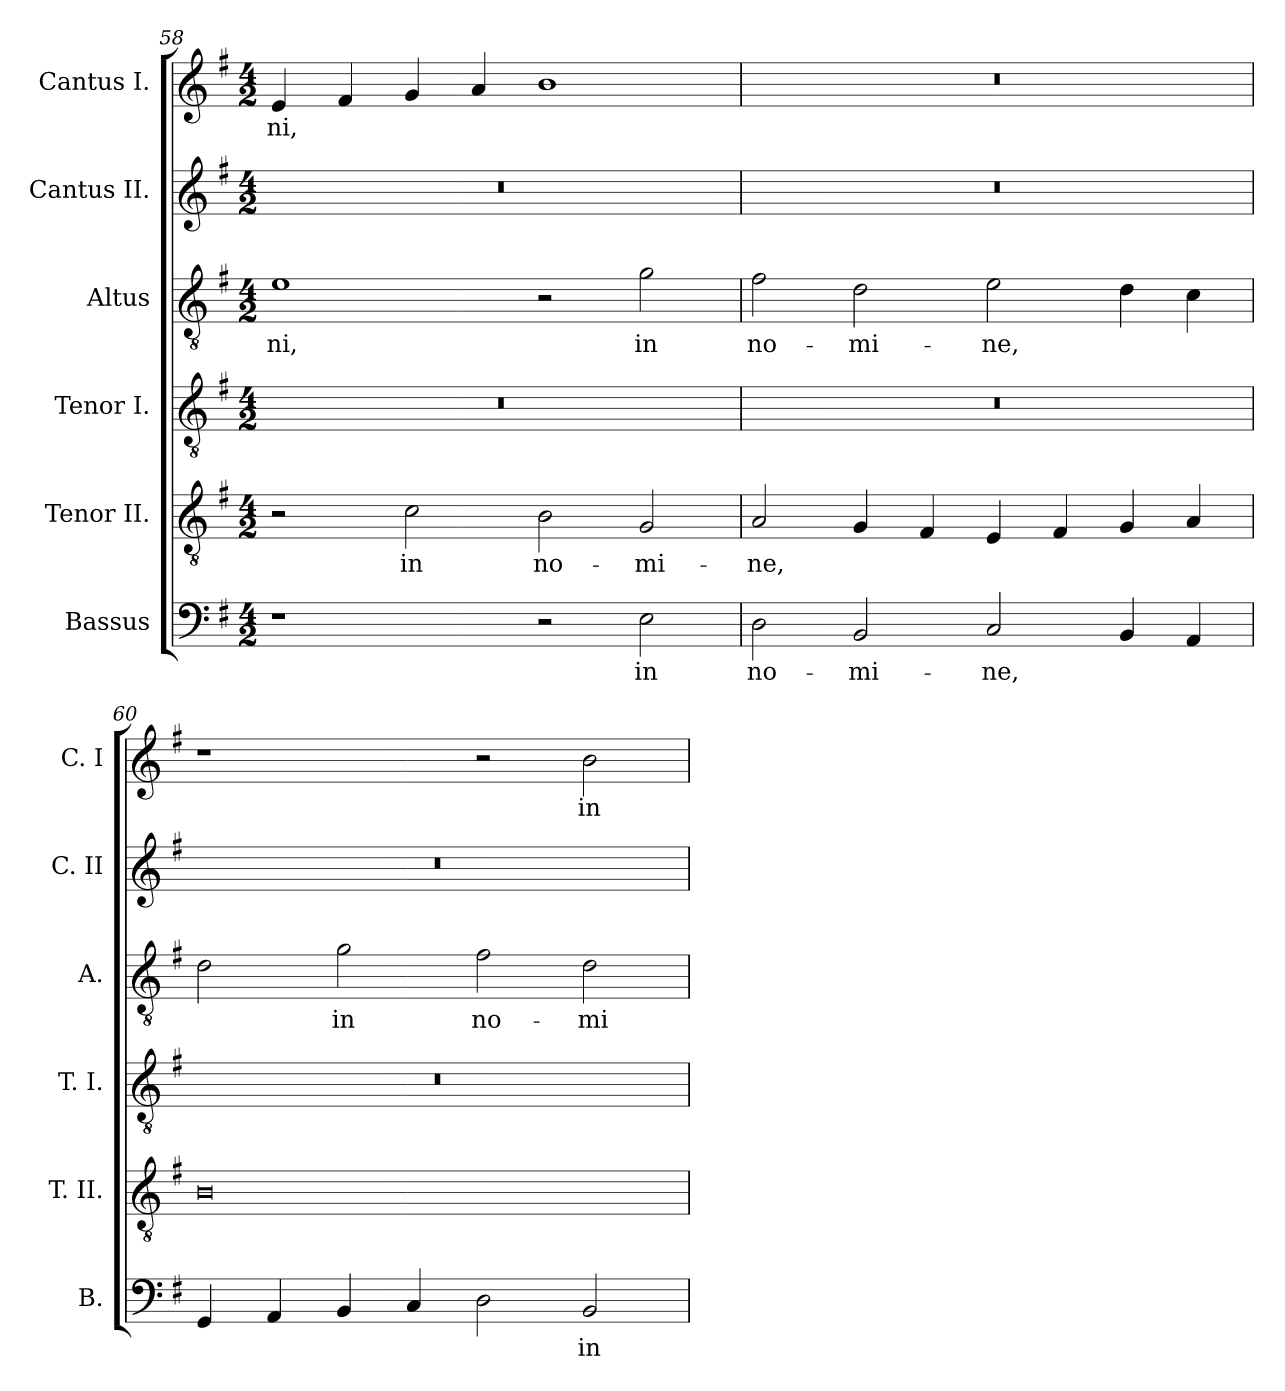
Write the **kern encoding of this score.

**kern	**text	**kern	**text	**kern	**kern	**text	**kern	**kern	**text
*part6	*part6	*part5	*part5	*part4	*part3	*part3	*part2	*part1	*part1
*staff6	*staff6	*staff5	*staff5	*staff4	*staff3	*staff3	*staff2	*staff1	*staff1
*I"Bassus	*	*I"Tenor II.	*	*I"Tenor I.	*I"Altus	*	*I"Cantus II.	*I"Cantus I.	*
*I'B.	*	*I'T. II.	*	*I'T. I.	*I'A.	*	*I'C. II	*I'C. I	*
*clefF4	*	*clefGv2	*	*clefGv2	*clefGv2	*	*clefG2	*clefG2	*
*	*	*ITrd7c12	*	*ITrd7c12	*ITrd7c12	*	*	*	*
*k[f#]	*	*k[f#]	*	*k[f#]	*k[f#]	*	*k[f#]	*k[f#]	*
*G:	*	*G:	*	*G:	*G:	*	*G:	*G:	*
*M4/2	*	*M4/2	*	*M4/2	*M4/2	*	*M4/2	*M4/2	*
=58	=58	=58	=58	=58	=58	=58	=58	=58	=58
!	!	!	!	!LO:N:vis=1	!	!	!	!	!
!	!	!	!	!	!	!LO:LY:b:color=#000000	!LO:N:vis=1	!	!
!	!	!	!	!	!	!	!	!	!LO:LY:b:color=#000000
1r	.	2r	.	0r	1Ei	-ni,	0r	4ei/	-ni,
.	.	.	.	.	.	.	.	4f#i/	.
!	!	!	!LO:LY:b:color=#000000	!	!	!	!	!	!
.	.	2Ci\	in	.	.	.	.	4gi/	.
.	.	.	.	.	.	.	.	4ai/	.
!	!	!	!LO:LY:b:color=#000000	!	!	!	!	!	!
2r	.	2BBi\	no-	.	2r	.	.	1bi	.
!	!LO:LY:b:color=#000000	!	!	!	!	!	!	!	!
!	!	!	!LO:LY:b:color=#000000	!	!	!	!	!	!
!	!	!	!	!	!	!LO:LY:b:color=#000000	!	!	!
2Ei\	in	2GGi/	-mi-	.	2Gi\	in	.	.	.
!!LO:LB:g=z
=59	=59	=59	=59	=59	=59	=59	=59	=59	=59
!	!LO:LY:b:color=#000000	!	!	!	!	!	!	!	!
!	!	!	!LO:LY:b:color=#000000	!LO:N:vis=1	!	!	!	!	!
!	!	!	!	!	!	!LO:LY:b:color=#000000	!LO:N:vis=1	!LO:N:vis=1	!
2Di\	no-	2AAi/	-ne,	0r	2F#i\	no-	0r	0r	.
!	!LO:LY:b:color=#000000	!	!	!	!	!	!	!	!
!	!	!	!	!	!	!LO:LY:b:color=#000000	!	!	!
2BBi/	-mi-	4GGi/	.	.	2Di\	-mi-	.	.	.
.	.	4FF#i/	.	.	.	.	.	.	.
!	!LO:LY:b:color=#000000	!	!	!	!	!	!	!	!
!	!	!	!	!	!	!LO:LY:b:color=#000000	!	!	!
2Ci/	-ne,	4EEi/	.	.	2Ei\	-ne,	.	.	.
.	.	4FF#i/	.	.	.	.	.	.	.
4BBi/	.	4GGi/	.	.	4Di\	.	.	.	.
4AAi/	.	4AAi/	.	.	4Ci\	.	.	.	.
=60	=60	=60	=60	=60	=60	=60	=60	=60	=60
!	!	!	!	!LO:N:vis=1	!	!	!LO:N:vis=1	!	!
4GGi/	.	0BBi	.	0r	2Di\	.	0r	1r	.
4AAi/	.	.	.	.	.	.	.	.	.
!	!	!	!	!	!	!LO:LY:b:color=#000000	!	!	!
4BBi/	.	.	.	.	2Gi\	in	.	.	.
4Ci/	.	.	.	.	.	.	.	.	.
!	!	!	!	!	!	!LO:LY:b:color=#000000	!	!	!
2Di\	.	.	.	.	2F#i\	no-	.	2r	.
!	!LO:LY:b:color=#000000	!	!	!	!	!	!	!	!
!	!	!	!	!	!	!LO:LY:b:color=#000000	!	!	!
!	!	!	!	!	!	!	!	!	!LO:LY:b:color=#000000
2BBi/	in	.	.	.	2Di\	-mi-	.	2bi\	in
=	=	=	=	=	=	=	=	=	=
*-	*-	*-	*-	*-	*-	*-	*-	*-	*-
